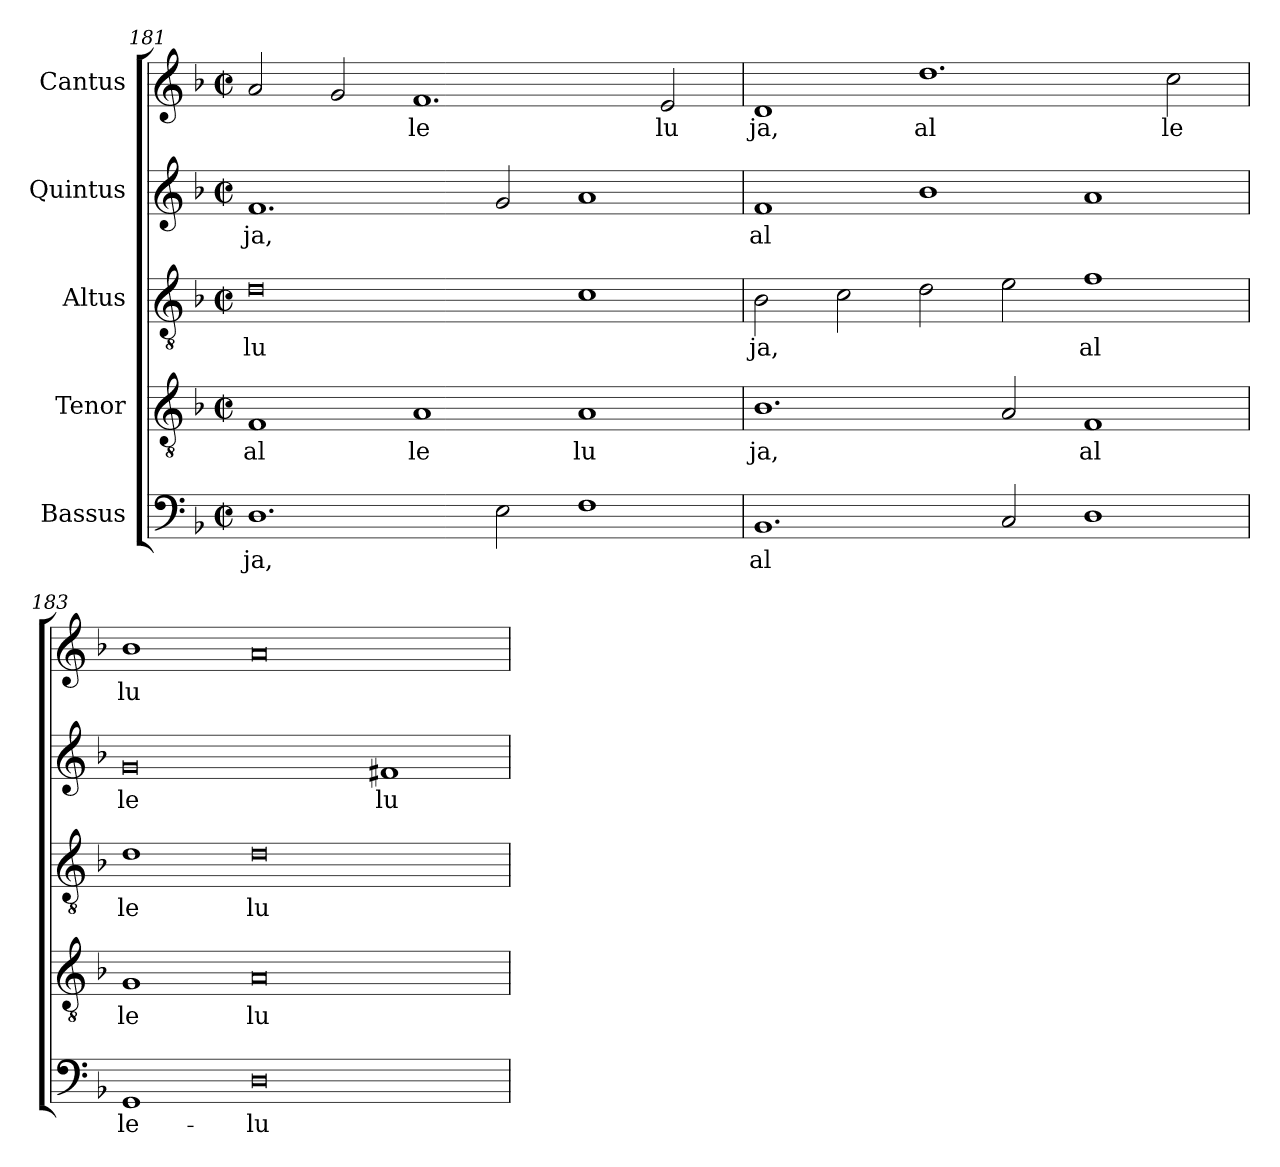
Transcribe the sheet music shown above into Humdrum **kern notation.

**kern	**text	**kern	**text	**kern	**text	**kern	**text	**kern	**text
*part5	*part5	*part4	*part4	*part3	*part3	*part2	*part2	*part1	*part1
*staff5	*staff5	*staff4	*staff4	*staff3	*staff3	*staff2	*staff2	*staff1	*staff1
*I"Bassus	*	*I"Tenor	*	*I"Altus	*	*I"Quintus	*	*I"Cantus	*
*clefF4	*	*clefGv2	*	*clefGv2	*	*clefG2	*	*clefG2	*
*k[b-]	*	*k[b-]	*	*k[b-]	*	*k[b-]	*	*k[b-]	*
*F:	*	*F:	*	*F:	*	*F:	*	*F:	*
*M2/2	*	*M2/2	*	*M2/2	*	*M2/2	*	*M2/2	*
*met(c|)	*	*met(c|)	*	*met(c|)	*	*met(c|)	*	*met(c|)	*
=181	=181	=181	=181	=181	=181	=181	=181	=181	=181
!	!LO:LY:b:cj	!	!LO:LY:b:cj	!	!LO:LY:b:cj	!	!LO:LY:b:cj	!	!LO:LY:b:cj
1.D	-ja,	1F	al	0d	lu	1.f	ja,	2a/	.
!	!	!	!	!	!	!	!	!	!LO:LY:b:cj
.	.	.	.	.	.	.	.	2g/	.
!	!	!	!LO:LY:b:cj	!	!	!	!	!	!LO:LY:b:cj
.	.	1A	le	.	.	.	.	1.f	le
!	!LO:LY:b:cj	!	!	!	!	!	!LO:LY:b:cj	!	!
2E\	.	.	.	.	.	2g/	.	.	.
!	!LO:LY:b:cj	!	!LO:LY:b:cj	!	!LO:LY:b:cj	!	!LO:LY:b:cj	!	!
1F	.	1A	lu	1c	.	1a	.	.	.
!	!	!	!	!	!	!	!	!	!LO:LY:b:cj
.	.	.	.	.	.	.	.	2e/	lu
=182	=182	=182	=182	=182	=182	=182	=182	=182	=182
!	!LO:LY:b:cj	!	!LO:LY:b:cj	!	!LO:LY:b:cj	!	!LO:LY:b:cj	!	!LO:LY:b:cj
1.BB-	al-	1.B-	ja,	2B-\	ja,	1f	al	1d	ja,
!	!	!	!	!	!LO:LY:b:cj	!	!	!	!
.	.	.	.	2c\	.	.	.	.	.
!	!	!	!	!	!LO:LY:b:cj	!	!LO:LY:b:cj	!	!LO:LY:b:cj
.	.	.	.	2d\	.	1b-	.	1.dd	al
!	!LO:LY:b:cj	!	!LO:LY:b:cj	!	!LO:LY:b:cj	!	!	!	!
2C/	--	2A/	.	2e\	.	.	.	.	.
!	!LO:LY:b:cj	!	!LO:LY:b:cj	!	!LO:LY:b:cj	!	!LO:LY:b:cj	!	!
1D	--	1F	al	1f	al	1a	.	.	.
!	!	!	!	!	!	!	!	!	!LO:LY:b:cj
.	.	.	.	.	.	.	.	2cc\	le
=183	=183	=183	=183	=183	=183	=183	=183	=183	=183
!	!LO:LY:b:cj	!	!LO:LY:b:cj	!	!LO:LY:b:cj	!	!LO:LY:b:cj	!	!LO:LY:b:cj
1GG	-le-	1G	le	1d	le	0g	le	1b-	lu
!	!LO:LY:b:cj	!	!LO:LY:b:cj	!	!LO:LY:b:cj	!	!	!	!LO:LY:b:cj
0D	-lu-	0A	lu	0d	lu	.	.	0a	.
!	!	!	!	!	!	!	!LO:LY:b:cj	!	!
.	.	.	.	.	.	1f#	lu	.	.
=	=	=	=	=	=	=	=	=	=
*-	*-	*-	*-	*-	*-	*-	*-	*-	*-
